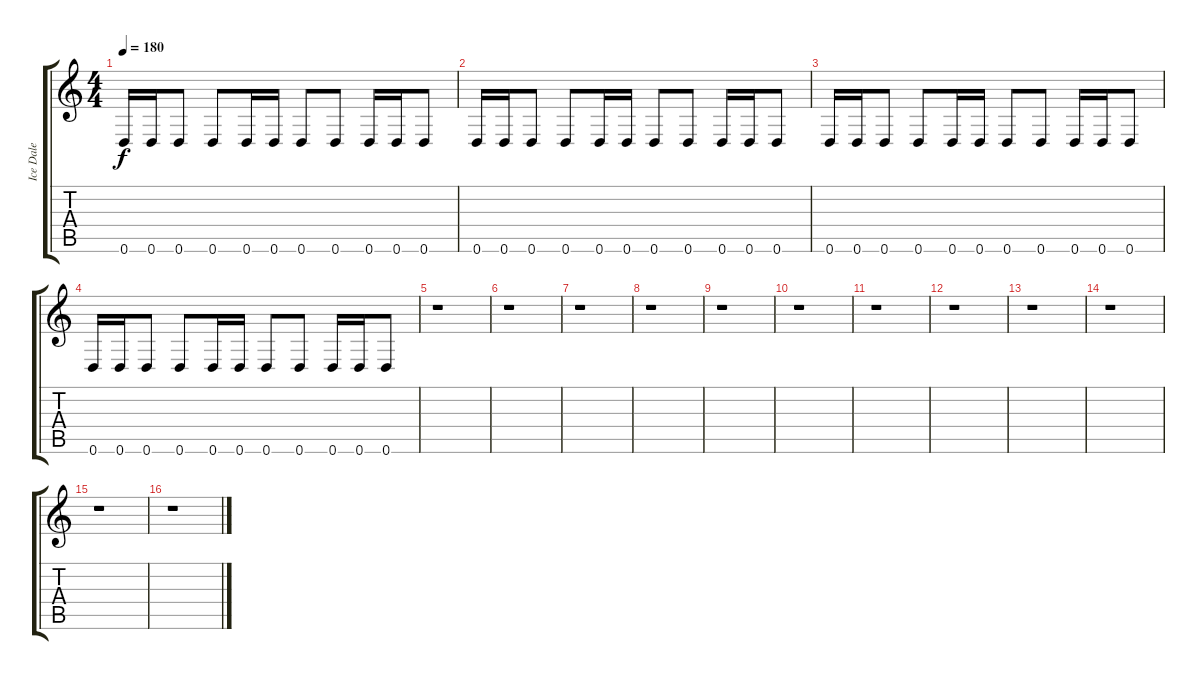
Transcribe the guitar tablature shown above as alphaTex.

\track ("Ice Dale" "Ice Dale") {instrument overdrivenguitar}
\staff {score tabs}
\tuning (D4 A3 F3 C3 G2 D2) {hide}
\ts (4 4)
\tempo 180
\clef g2
\ks c
0.6.16{dy f} 0.6.16 0.6.8 0.6.8 0.6.16 0.6.16 0.6.8 0.6.8 0.6.16 0.6.16 0.6.8 |
0.6.16 0.6.16 0.6.8 0.6.8 0.6.16 0.6.16 0.6.8 0.6.8 0.6.16 0.6.16 0.6.8 |
0.6.16 0.6.16 0.6.8 0.6.8 0.6.16 0.6.16 0.6.8 0.6.8 0.6.16 0.6.16 0.6.8 |
0.6.16 0.6.16 0.6.8 0.6.8 0.6.16 0.6.16 0.6.8 0.6.8 0.6.16 0.6.16 0.6.8 |
r.1 |
r.1 |
r.1 |
r.1 |
r.1 |
r.1 |
r.1 |
r.1 |
r.1 |
r.1 |
r.1 |
r.1
